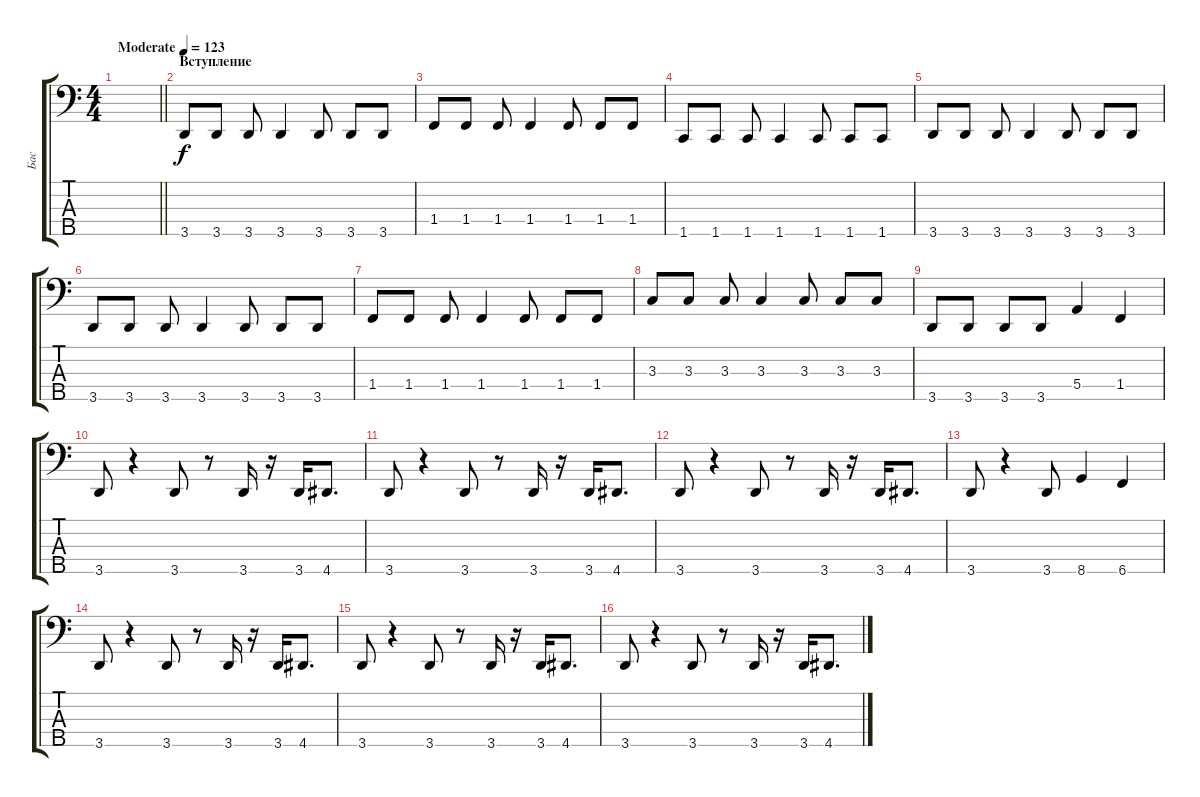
\track ("Бас" "Бас") {instrument electricbassfinger}
\staff {score tabs}
\tuning (G2 D2 A1 E1 B0) {hide}
\ts (4 4)
\tempo (123 "Moderate")
\clef f4
\barLineRight lightlight
\ks c
|
\section ("" "Вступление")
3.5.8 3.5.8 3.5.8 3.5.4 3.5.8 3.5.8 3.5.8 |
1.4.8 1.4.8 1.4.8 1.4.4 1.4.8 1.4.8 1.4.8 |
1.5.8 1.5.8 1.5.8 1.5.4 1.5.8 1.5.8 1.5.8 |
3.5.8 3.5.8 3.5.8 3.5.4 3.5.8 3.5.8 3.5.8 |
3.5.8 3.5.8 3.5.8 3.5.4 3.5.8 3.5.8 3.5.8 |
1.4.8 1.4.8 1.4.8 1.4.4 1.4.8 1.4.8 1.4.8 |
3.3.8 3.3.8 3.3.8 3.3.4 3.3.8 3.3.8 3.3.8 |
3.5.8 3.5.8 3.5.8 3.5.8 5.4.4 1.4.4 |
3.5.8 r.4 3.5.8 r.8 3.5.16 r.16 3.5.16 4.5.8{d} |
3.5.8 r.4 3.5.8 r.8 3.5.16 r.16 3.5.16 4.5.8{d} |
3.5.8 r.4 3.5.8 r.8 3.5.16 r.16 3.5.16 4.5.8{d} |
3.5.8 r.4 3.5.8 8.5.4 6.5.4 |
3.5.8 r.4 3.5.8 r.8 3.5.16 r.16 3.5.16 4.5.8{d} |
3.5.8 r.4 3.5.8 r.8 3.5.16 r.16 3.5.16 4.5.8{d} |
3.5.8 r.4 3.5.8 r.8 3.5.16 r.16 3.5.16 4.5.8{d}
